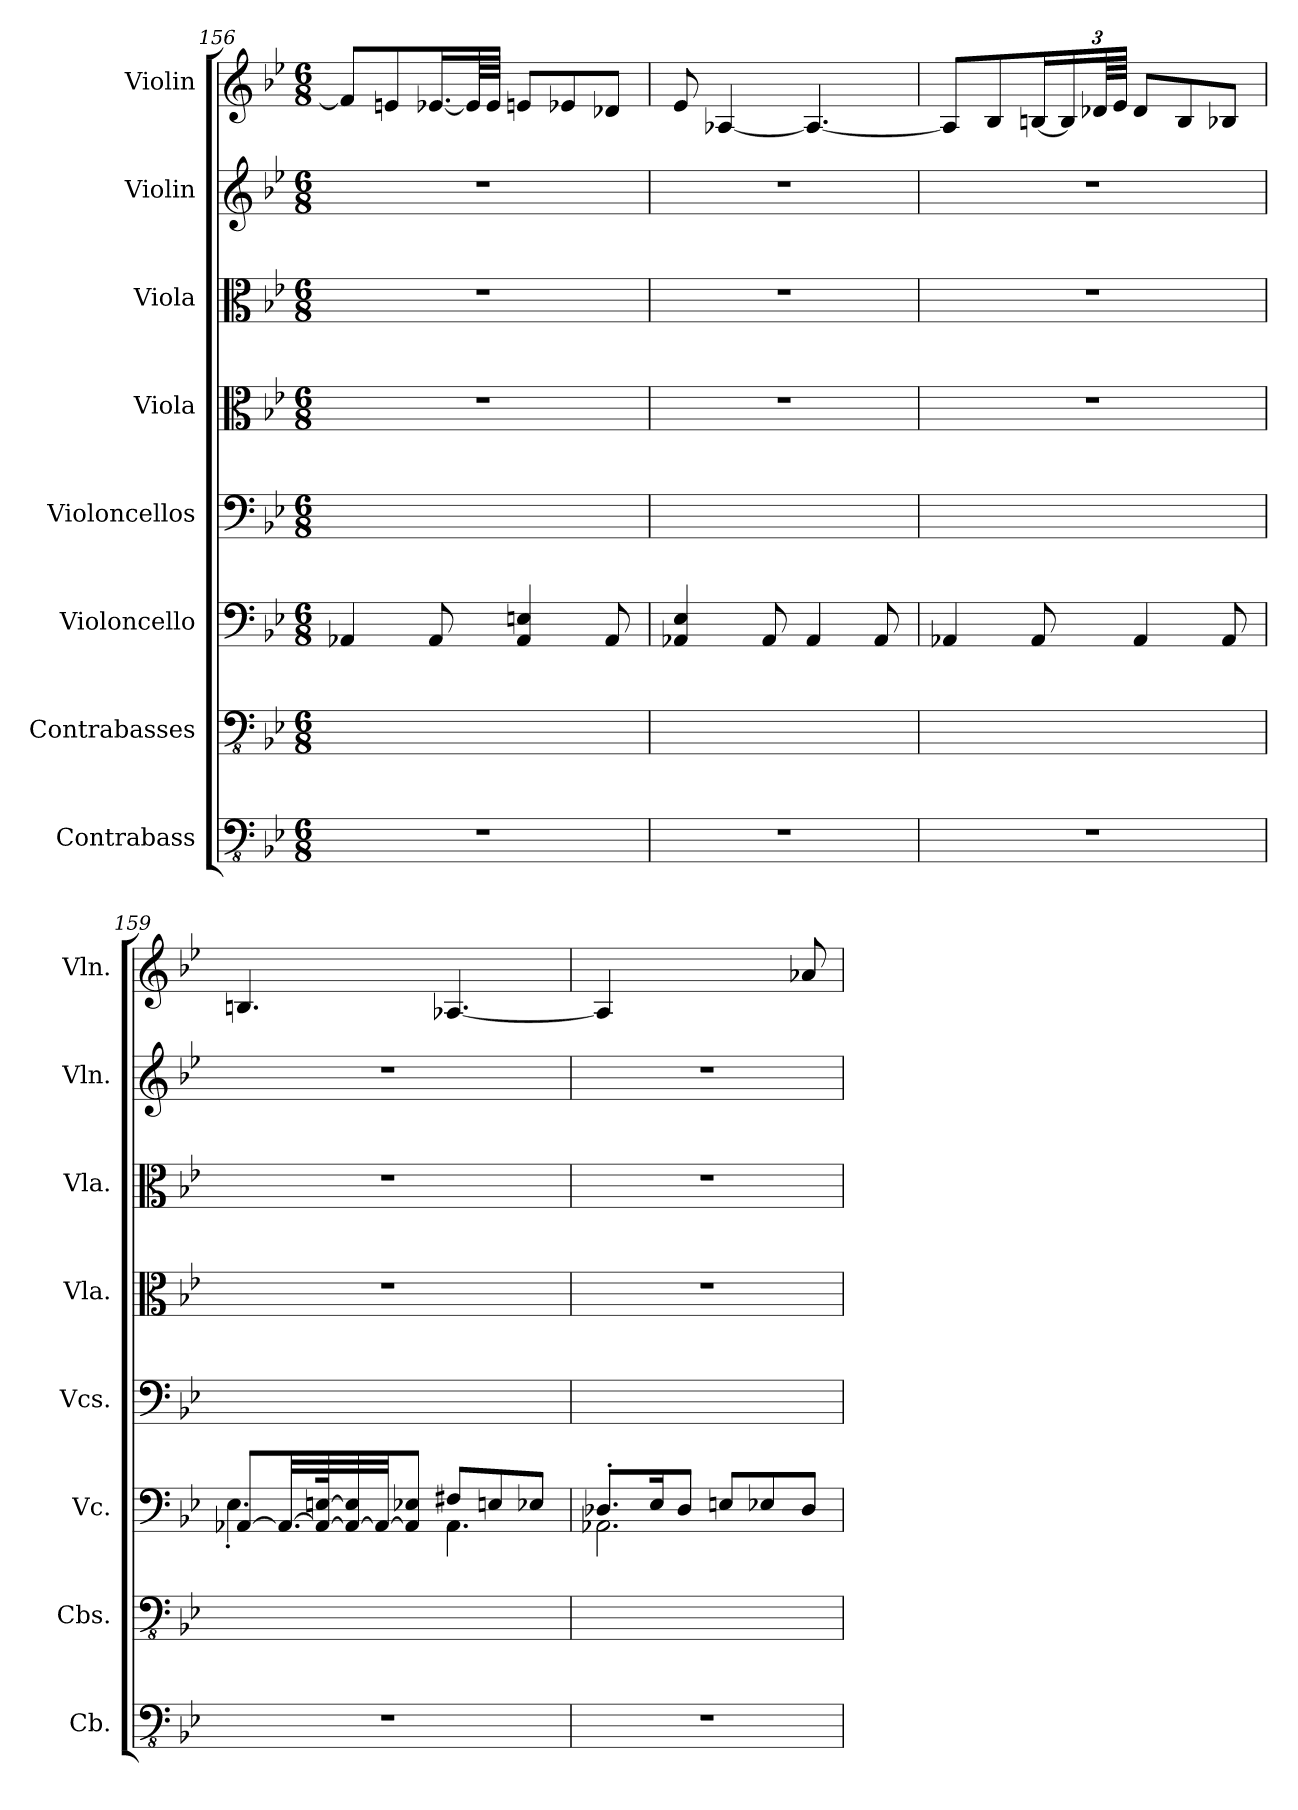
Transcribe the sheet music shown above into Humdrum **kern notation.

**kern	**kern	**kern	**kern	**kern	**kern	**kern	**kern
*part8	*part7	*part6	*part5	*part4	*part3	*part2	*part1
*staff8	*staff7	*staff6	*staff5	*staff4	*staff3	*staff2	*staff1
*I"Contrabass	*I"Contrabasses	*I"Violoncello	*I"Violoncellos	*I"Viola	*I"Viola	*I"Violin	*I"Violin
*I'Cb.	*I'Cbs.	*I'Vc.	*I'Vcs.	*I'Vla.	*I'Vla.	*I'Vln.	*I'Vln.
*clefFv4	*clefFv4	*clefF4	*clefF4	*clefC3	*clefC3	*clefG2	*clefG2
*ITrd7c12	*	*	*	*	*	*	*
*k[b-e-]	*k[b-e-]	*k[b-e-]	*k[b-e-]	*k[b-e-]	*k[b-e-]	*k[b-e-]	*k[b-e-]
*M6/8	*M6/8	*M6/8	*M6/8	*M6/8	*M6/8	*M6/8	*M6/8
=156	=156	=156	=156	=156	=156	=156	=156
2.r	2.ryy	4AA-X/	2.ryy	2.r	2.r	2.r	8f#/L]
.	.	.	.	.	.	.	8en/
.	.	8AA-/	.	.	.	.	[16.e-X/L
.	.	.	.	.	.	.	64e-/LL]
.	.	.	.	.	.	.	64e-/JJJJ
.	.	4AA-/ 4En/	.	.	.	.	8en/L
.	.	.	.	.	.	.	8e-X/
.	.	8AA-/	.	.	.	.	8d-X/J
=157	=157	=157	=157	=157	=157	=157	=157
2.r	2.ryy	4AA-X/ 4E-/	2.ryy	2.r	2.r	2.r	8e-/
.	.	.	.	.	.	.	[4A-X/
.	.	8AA-/	.	.	.	.	.
.	.	4AA-/	.	.	.	.	4.A-/_
.	.	8AA-/	.	.	.	.	.
=158	=158	=158	=158	=158	=158	=158	=158
2.r	2.ryy	4AA-X/	2.ryy	2.r	2.r	2.r	8A-/L]
.	.	.	.	.	.	.	8B-/
.	.	8AA-/	.	.	.	.	[16Bn/L
*	*	*	*	*	*	*	*Xbrackettup
.	.	.	.	.	.	.	24B/]
.	.	.	.	.	.	.	96d-X/LL
.	.	.	.	.	.	.	96e-/JJJJ
.	.	4AA-/	.	.	.	.	8d-/L
.	.	.	.	.	.	.	8B/
.	.	8AA-/	.	.	.	.	8B-X/J
!!LO:PB:g=z
=159	=159	=159	=159	=159	=159	=159	=159
*	*	*^	*	*	*	*	*
2.r	2.ryy	[8AA-X/L	4.E-'\	2.ryy	2.r	2.r	2.r	4.Bn/
.	.	32.AA-/LL_	.	.	.	.	.	.
.	.	64AA-/_ [64En/K	.	.	.	.	.	.
.	.	32AA-/_ 32E/]	.	.	.	.	.	.
.	.	32AA-/JJ_	.	.	.	.	.	.
.	.	8AA-/] 8E-X/J	.	.	.	.	.	.
.	.	8F#X/L	4.AA-\	.	.	.	.	[4.A-X/
.	.	8En/	.	.	.	.	.	.
.	.	8E-X/J	.	.	.	.	.	.
=160	=160	=160	=160	=160	=160	=160	=160	=160
2.r	2.ryy	8.D-X'/L	2.AA-X\	2.ryy	2.r	2.r	2.r	4A-/]
.	.	16E-/K	.	.	.	.	.	.
.	.	8D-/J	.	.	.	.	.	8ryy
.	.	8En/L	.	.	.	.	.	4ryy
.	.	8E-X/	.	.	.	.	.	.
.	.	8D-/J	.	.	.	.	.	8a-X/
*	*	*v	*v	*	*	*	*	*
=	=	=	=	=	=	=	=
*-	*-	*-	*-	*-	*-	*-	*-
